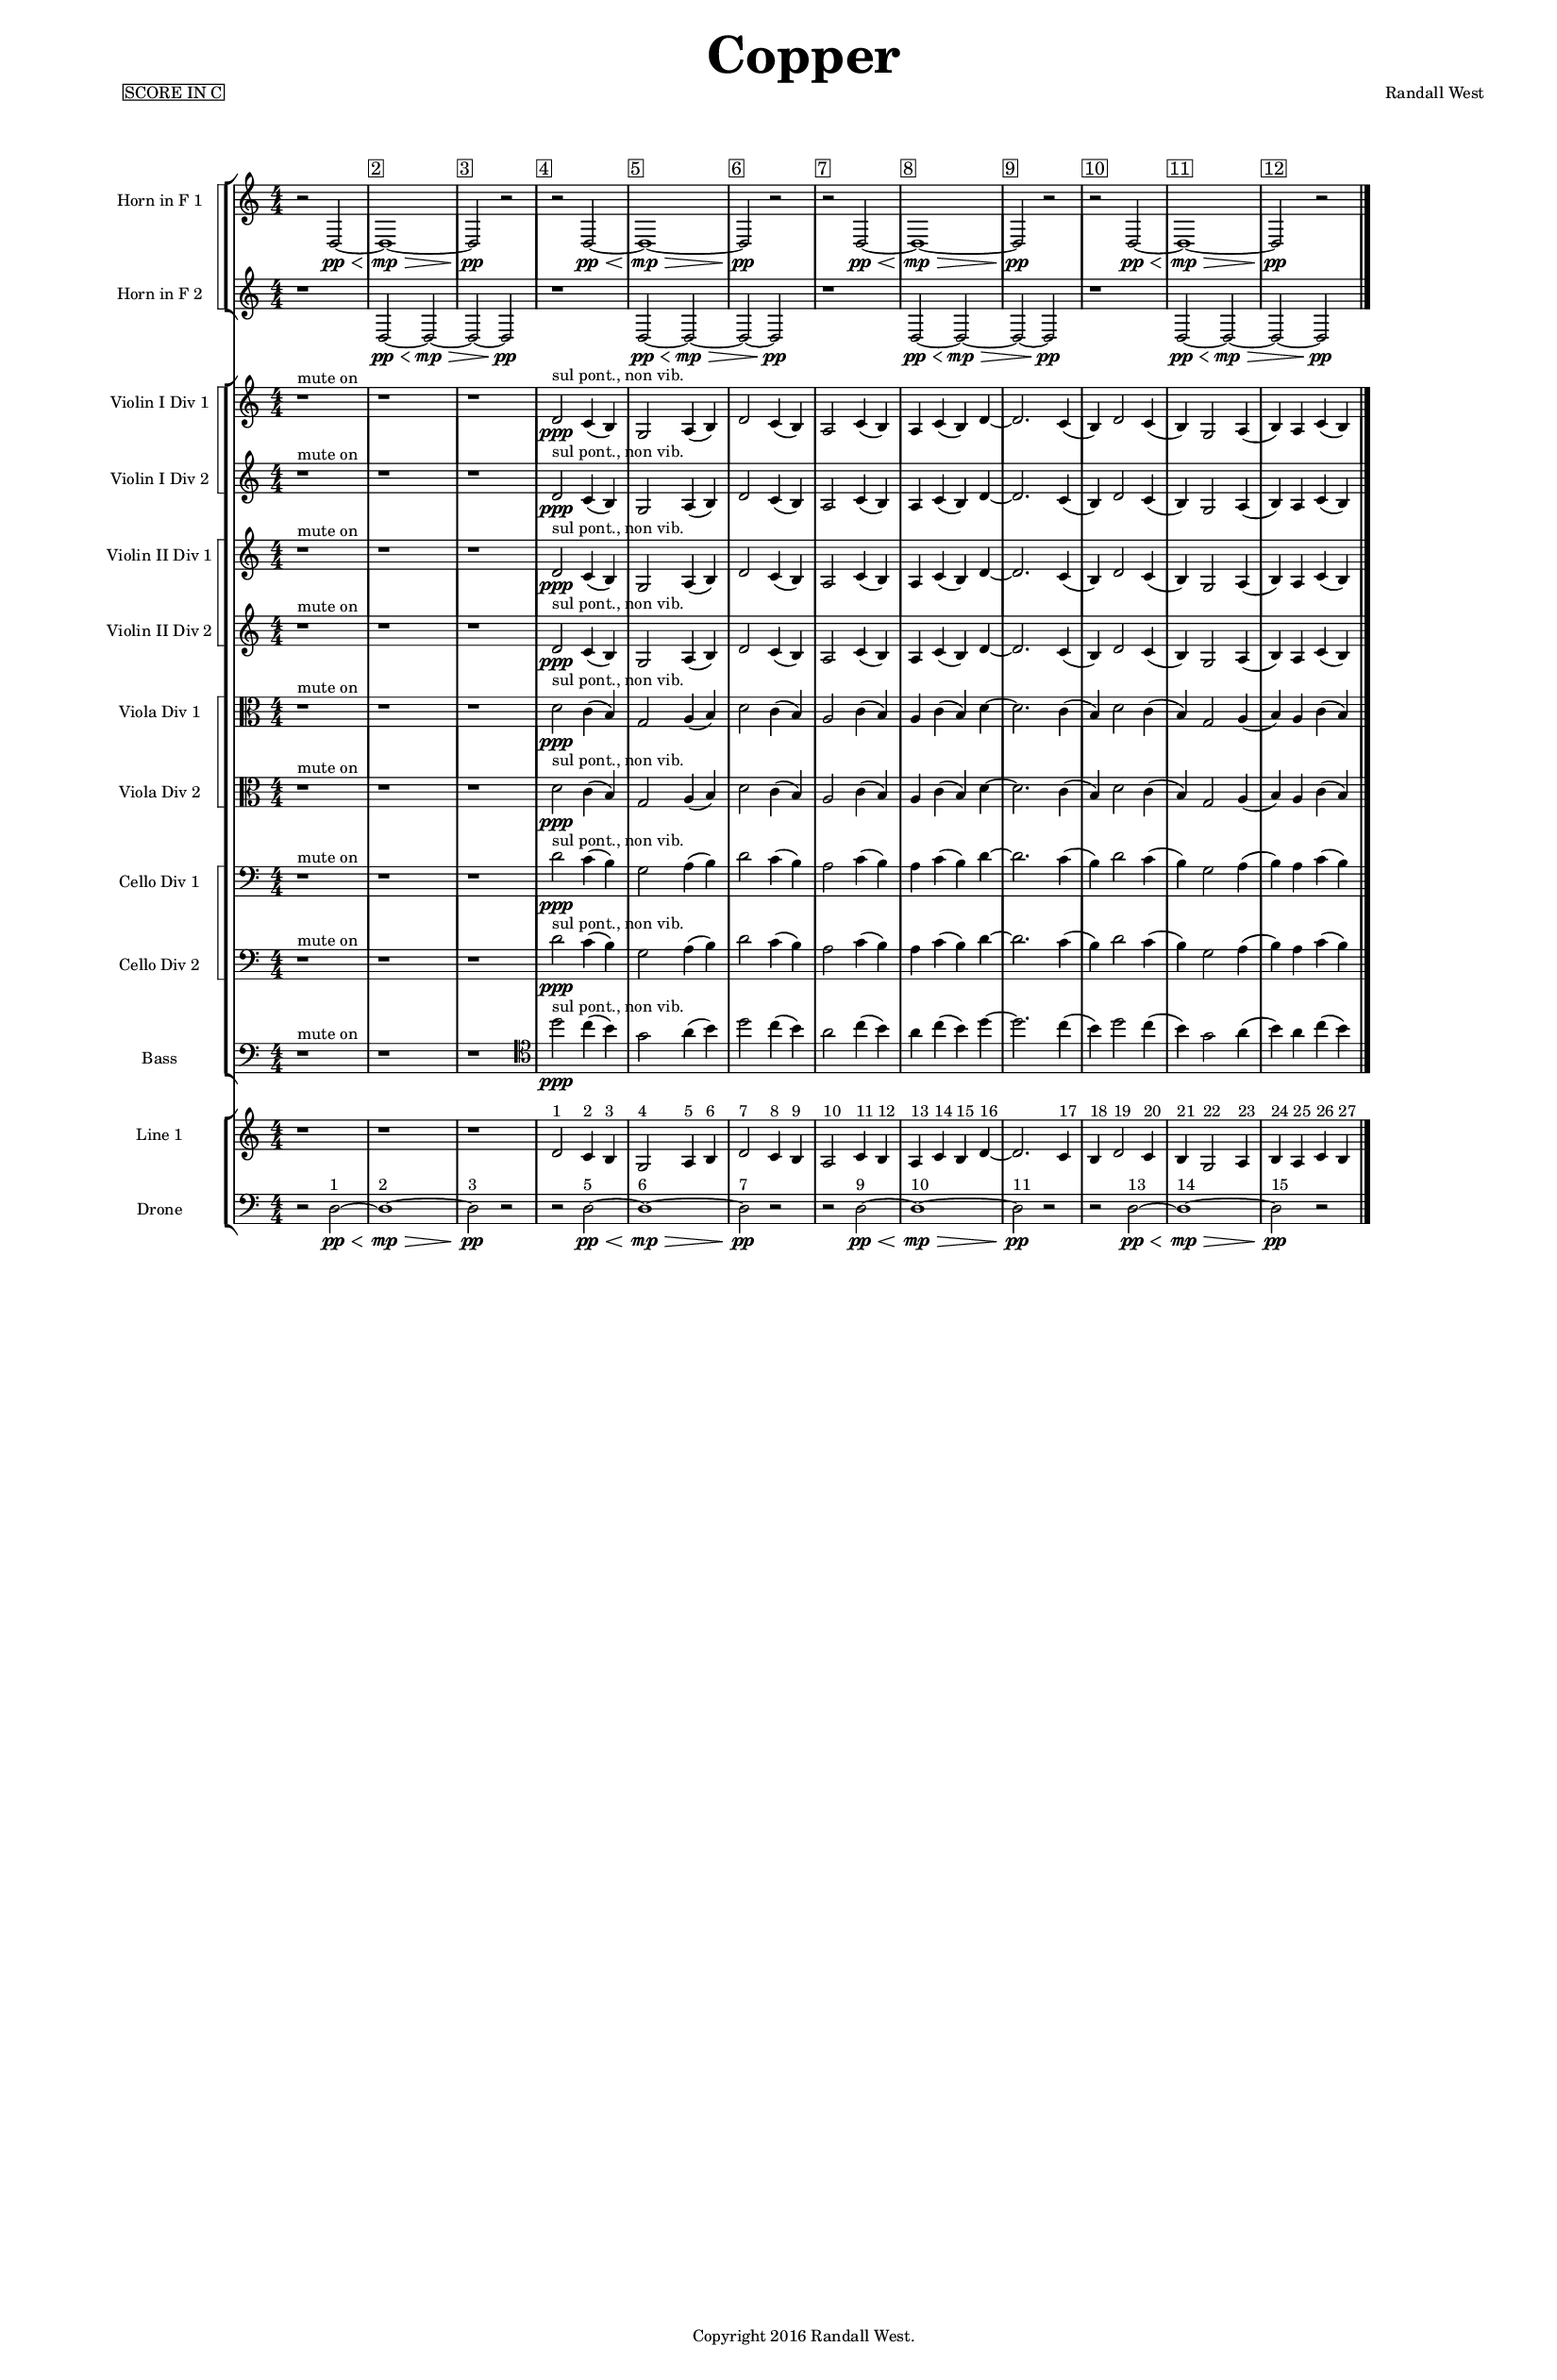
% 2016-09-20 17:39

\version "2.18.2"
\language "english"

#(set-default-paper-size "tabloid" 'portrait)
#(set-global-staff-size 14.9)

\header {
    composer = "Randall West"
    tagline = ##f
    poet = \markup { \box "SCORE IN C" } %HACKY WAY TO GET SCORE IN C IN THERE !!!!!!
    title = \markup {
        \column {
            \center-align {
                \fontsize #6 {
                    "Copper"
                }
            }
        }
    }
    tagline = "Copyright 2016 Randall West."
}

\paper {
    #(set-paper-size "tabloid")
    %#(set-paper-size "letter")
    left-margin = 22\mm
    system-separator-markup = \slashSeparator
    markup-system-spacing = #'(
        (basic-distance . 0)
        (minimum-distance . 0)
        (padding . 8)
        (stretchability . 0)
    )
    system-system-spacing = #'(
        (basic-distance . 12)
        (minimum-distance . 18)
        (padding . 12)
        (stretchability . 20)
    )
}

\layout {
    \set Score.markFormatter = #format-mark-circle-letters 
    \context {        
        \Score
        
        % \remove "Bar_number_engraver"
        \override BarNumber #'break-visibility = #'#(#f #t #t)
        \override BarNumber #'font-size = #1.2
        \override BarNumber  #'stencil = #(make-stencil-boxer 0.1 0.25 ly:text-interface::print)
        
        \override RehearsalMark #'font-size = #6

    }
    \context {
        \Staff \RemoveEmptyStaves
        \override VerticalAxisGroup #'remove-first = ##t % NOTE: comment this out to show staves on first page
        \override Hairpin #'minimum-length = #6
    }
    \context {
        \RhythmicStaff \RemoveEmptyStaves
        \override VerticalAxisGroup #'remove-first = ##t % NOTE: comment this out to show staves on first page
        \override Hairpin #'minimum-length = #6
    }
    % \context {
    %     \Dynamics
    %     \consists #Measure_counter_engraver
    %     \override MeasureCounter.direction = #DOWN
    %     \override MeasureCounter.font-encoding = #'latin1
    %     \override MeasureCounter.font-shape = #'italic
    %     % to control the distance of the Dynamics context from the staff:
    %     \override VerticalAxisGroup.nonstaff-relatedstaff-spacing.padding = #3
    %     \override MeasureCounter.font-size = #1.2
    %     % NOTE... below causes an error... why?
    %     % \override MeasureCounter.stencil = #(make-stencil-boxer 0.1 0.25 ly:text-interface::print)
    % }
}


\header {}

\layout {}

\paper {}

\score {
    \new Score <<
        \new StaffGroup <<
            \new StaffGroup \with {
                systemStartDelimiter = #'SystemStartSquare
            } <<
                \new Staff {
                    \set Staff.instrumentName = \markup { "Flute 1" }
                    \set Staff.shortInstrumentName = \markup { Fl.1 }
                    {
                        \numericTimeSignature
                        \time 4/4
                        \accidentalStyle modern-cautionary
                        R1 * 12
                    }
                }
                \new Staff {
                    \set Staff.instrumentName = \markup { "Flute 2" }
                    \set Staff.shortInstrumentName = \markup { Fl.2 }
                    {
                        \numericTimeSignature
                        \time 4/4
                        \accidentalStyle modern-cautionary
                        R1 * 12
                    }
                }
                \new Staff {
                    \set Staff.instrumentName = \markup { "Flute 3" }
                    \set Staff.shortInstrumentName = \markup { Fl.3 }
                    {
                        \numericTimeSignature
                        \time 4/4
                        \accidentalStyle modern-cautionary
                        R1 * 12
                    }
                }
            >>
            \new StaffGroup \with {
                systemStartDelimiter = #'SystemStartSquare
            } <<
                \new Staff {
                    \set Staff.instrumentName = \markup { "Oboe 1" }
                    \set Staff.shortInstrumentName = \markup { Ob.1 }
                    {
                        \numericTimeSignature
                        \time 4/4
                        \accidentalStyle modern-cautionary
                        R1 * 12
                    }
                }
                \new Staff {
                    \set Staff.instrumentName = \markup { "Oboe 2" }
                    \set Staff.shortInstrumentName = \markup { Ob.2 }
                    {
                        \numericTimeSignature
                        \time 4/4
                        \accidentalStyle modern-cautionary
                        R1 * 12
                    }
                }
            >>
            \new StaffGroup \with {
                systemStartDelimiter = #'SystemStartSquare
            } <<
                \new Staff {
                    \set Staff.instrumentName = \markup { "Clarinet 1" }
                    \set Staff.shortInstrumentName = \markup { Cl.1 }
                    {
                        \numericTimeSignature
                        \time 4/4
                        \accidentalStyle modern-cautionary
                        R1 * 12
                    }
                }
                \new Staff {
                    \set Staff.instrumentName = \markup { "Clarinet 2" }
                    \set Staff.shortInstrumentName = \markup { Cl.2 }
                    {
                        \numericTimeSignature
                        \time 4/4
                        \accidentalStyle modern-cautionary
                        R1 * 12
                    }
                }
            >>
            \new StaffGroup \with {
                systemStartDelimiter = #'SystemStartSquare
            } <<
                \new Staff {
                    \clef "bass"
                    \set Staff.instrumentName = \markup { "Bassoon 1" }
                    \set Staff.shortInstrumentName = \markup { Bsn.1 }
                    {
                        \numericTimeSignature
                        \time 4/4
                        \accidentalStyle modern-cautionary
                        R1 * 12
                    }
                }
                \new Staff {
                    \clef "bass"
                    \set Staff.instrumentName = \markup { "Bassoon 2" }
                    \set Staff.shortInstrumentName = \markup { Bsn.2 }
                    {
                        \numericTimeSignature
                        \time 4/4
                        \accidentalStyle modern-cautionary
                        R1 * 12
                    }
                }
            >>
        >>
        \new StaffGroup <<
            \new StaffGroup \with {
                systemStartDelimiter = #'SystemStartSquare
            } <<
                \new Staff {
                    \set Staff.instrumentName = \markup { "Horn in F 1" }
                    \set Staff.shortInstrumentName = \markup { Hn.1 }
                    {
                        \numericTimeSignature
                        \time 4/4
                        \accidentalStyle modern-cautionary
                        r2
                        d2 \pp ~ \<
                        d1 \mp ~ \>
                        d2 \pp
                        r2
                        r2
                        d2 \pp ~ \<
                        d1 \mp ~ \>
                        d2 \pp
                        r2
                        r2
                        d2 \pp ~ \<
                        d1 \mp ~ \>
                        d2 \pp
                        r2
                        r2
                        d2 \pp ~ \<
                        d1 \mp ~ \>
                        d2 \pp
                        r2
                    }
                }
                \new Staff {
                    \set Staff.instrumentName = \markup { "Horn in F 2" }
                    \set Staff.shortInstrumentName = \markup { Hn.2 }
                    {
                        \numericTimeSignature
                        \time 4/4
                        \accidentalStyle modern-cautionary
                        r1
                        d2 \pp ~ \<
                        d2 \mp ~ ~ \>
                        d2 ~
                        d2 \pp
                        r1
                        d2 \pp ~ \<
                        d2 \mp ~ ~ \>
                        d2 ~
                        d2 \pp
                        r1
                        d2 \pp ~ \<
                        d2 \mp ~ ~ \>
                        d2 ~
                        d2 \pp
                        r1
                        d2 \pp ~ \<
                        d2 \mp ~ ~ \>
                        d2 ~
                        d2 \pp
                    }
                }
            >>
            \new StaffGroup \with {
                systemStartDelimiter = #'SystemStartSquare
            } <<
                \new Staff {
                    \set Staff.instrumentName = \markup { "Trumpet in C 1" }
                    \set Staff.shortInstrumentName = \markup { Tpt.1 }
                    {
                        \numericTimeSignature
                        \time 4/4
                        \accidentalStyle modern-cautionary
                        R1 * 12
                    }
                }
                \new Staff {
                    \set Staff.instrumentName = \markup { "Trumpet in C 2" }
                    \set Staff.shortInstrumentName = \markup { Tpt.2 }
                    {
                        \numericTimeSignature
                        \time 4/4
                        \accidentalStyle modern-cautionary
                        R1 * 12
                    }
                }
            >>
            \new StaffGroup \with {
                systemStartDelimiter = #'SystemStartSquare
            } <<
                \new Staff {
                    \clef "bass"
                    \set Staff.instrumentName = \markup { "Tenor Trombone 1" }
                    \set Staff.shortInstrumentName = \markup { Tbn.1 }
                    {
                        \numericTimeSignature
                        \time 4/4
                        \accidentalStyle modern-cautionary
                        R1 * 12
                    }
                }
                \new Staff {
                    \clef "bass"
                    \set Staff.instrumentName = \markup { "Tenor Trombone 2" }
                    \set Staff.shortInstrumentName = \markup { Tbn.2 }
                    {
                        \numericTimeSignature
                        \time 4/4
                        \accidentalStyle modern-cautionary
                        R1 * 12
                    }
                }
            >>
            \new Staff {
                \clef "bass"
                \set Staff.instrumentName = \markup { Tuba }
                \set Staff.shortInstrumentName = \markup { Tba }
                {
                    \numericTimeSignature
                    \time 4/4
                    \accidentalStyle modern-cautionary
                    R1 * 12
                }
            }
        >>
        \new Staff {
            \clef "bass"
            \set Staff.instrumentName = \markup { Timpani }
            \set Staff.shortInstrumentName = \markup { Timp }
            {
                \numericTimeSignature
                \time 4/4
                \accidentalStyle modern-cautionary
                R1 * 12
            }
        }
        \new StaffGroup <<
            \new RhythmicStaff {
                \clef "percussion"
                \set Staff.instrumentName = \markup { "Percussion 1" }
                \set Staff.shortInstrumentName = \markup { Perc.1 }
                {
                    \numericTimeSignature
                    \time 4/4
                    \accidentalStyle modern-cautionary
                    R1 * 12
                }
            }
            \new StaffGroup \with {
                systemStartDelimiter = #'SystemStartSquare
            } <<
                \new RhythmicStaff {
                    \clef "percussion"
                    \set Staff.instrumentName = \markup { "Percussion 2" }
                    \set Staff.shortInstrumentName = \markup { Perc.2 }
                    {
                        \numericTimeSignature
                        \time 4/4
                        \accidentalStyle modern-cautionary
                        R1 * 12
                    }
                }
                \new Staff {
                    \set Staff.instrumentName = \markup { "Perc. 2 - Vibraphone" }
                    \set Staff.shortInstrumentName = \markup { Vib. }
                    {
                        \numericTimeSignature
                        \time 4/4
                        \accidentalStyle modern-cautionary
                        R1 * 12
                    }
                }
            >>
        >>
        \new PianoStaff <<
            \set PianoStaff.instrumentName = \markup { Harp }
            \set PianoStaff.shortInstrumentName = \markup { Hp. }
            \new Staff {
                {
                    \numericTimeSignature
                    \time 4/4
                    \accidentalStyle modern-cautionary
                    R1 * 12
                }
            }
            \new Staff {
                \clef "bass"
                {
                    \numericTimeSignature
                    \time 4/4
                    \accidentalStyle modern-cautionary
                    R1 * 12
                }
            }
        >>
        \new PianoStaff <<
            \set PianoStaff.instrumentName = \markup { Piano }
            \set PianoStaff.shortInstrumentName = \markup { Pno. }
            \new Staff {
                {
                    \numericTimeSignature
                    \time 4/4
                    \accidentalStyle modern-cautionary
                    R1 * 12
                }
            }
            \new Staff {
                \clef "bass"
                {
                    \numericTimeSignature
                    \time 4/4
                    \accidentalStyle modern-cautionary
                    R1 * 12
                }
            }
        >>
        \new StaffGroup <<
            \new StaffGroup \with {
                systemStartDelimiter = #'SystemStartSquare
            } <<
                \new Staff {
                    \set Staff.instrumentName = \markup { "Violin I Div 1" }
                    \set Staff.shortInstrumentName = \markup { Vln.I.1 }
                    {
                        \numericTimeSignature
                        \time 4/4
                        \accidentalStyle modern-cautionary
                        r1 ^ \markup { "mute on" }
                        r1
                        r1
                        d'2 \ppp ^ \markup { "sul pont., non vib." }
                        c'4 (
                        b4 )
                        g2
                        a4 (
                        b4 )
                        d'2
                        c'4 (
                        b4 )
                        a2
                        c'4 (
                        b4 )
                        a4
                        c'4 (
                        b4 )
                        d'4 ~
                        d'2.
                        c'4 (
                        b4 )
                        d'2
                        c'4 (
                        b4 )
                        g2
                        a4 (
                        b4 )
                        a4
                        c'4 (
                        b4 )
                    }
                }
                \new Staff {
                    \set Staff.instrumentName = \markup { "Violin I Div 2" }
                    \set Staff.shortInstrumentName = \markup { Vln.I.2 }
                    {
                        \numericTimeSignature
                        \time 4/4
                        \accidentalStyle modern-cautionary
                        r1 ^ \markup { "mute on" }
                        r1
                        r1
                        d'2 \ppp ^ \markup { "sul pont., non vib." }
                        c'4 (
                        b4 )
                        g2
                        a4 (
                        b4 )
                        d'2
                        c'4 (
                        b4 )
                        a2
                        c'4 (
                        b4 )
                        a4
                        c'4 (
                        b4 )
                        d'4 ~
                        d'2.
                        c'4 (
                        b4 )
                        d'2
                        c'4 (
                        b4 )
                        g2
                        a4 (
                        b4 )
                        a4
                        c'4 (
                        b4 )
                    }
                }
            >>
            \new StaffGroup \with {
                systemStartDelimiter = #'SystemStartSquare
            } <<
                \new Staff {
                    \set Staff.instrumentName = \markup { "Violin II Div 1" }
                    \set Staff.shortInstrumentName = \markup { Vln.II.1 }
                    {
                        \numericTimeSignature
                        \time 4/4
                        \accidentalStyle modern-cautionary
                        r1 ^ \markup { "mute on" }
                        r1
                        r1
                        d'2 \ppp ^ \markup { "sul pont., non vib." }
                        c'4 (
                        b4 )
                        g2
                        a4 (
                        b4 )
                        d'2
                        c'4 (
                        b4 )
                        a2
                        c'4 (
                        b4 )
                        a4
                        c'4 (
                        b4 )
                        d'4 ~
                        d'2.
                        c'4 (
                        b4 )
                        d'2
                        c'4 (
                        b4 )
                        g2
                        a4 (
                        b4 )
                        a4
                        c'4 (
                        b4 )
                    }
                }
                \new Staff {
                    \set Staff.instrumentName = \markup { "Violin II Div 2" }
                    \set Staff.shortInstrumentName = \markup { Vln.II.2 }
                    {
                        \numericTimeSignature
                        \time 4/4
                        \accidentalStyle modern-cautionary
                        r1 ^ \markup { "mute on" }
                        r1
                        r1
                        d'2 \ppp ^ \markup { "sul pont., non vib." }
                        c'4 (
                        b4 )
                        g2
                        a4 (
                        b4 )
                        d'2
                        c'4 (
                        b4 )
                        a2
                        c'4 (
                        b4 )
                        a4
                        c'4 (
                        b4 )
                        d'4 ~
                        d'2.
                        c'4 (
                        b4 )
                        d'2
                        c'4 (
                        b4 )
                        g2
                        a4 (
                        b4 )
                        a4
                        c'4 (
                        b4 )
                    }
                }
            >>
            \new StaffGroup \with {
                systemStartDelimiter = #'SystemStartSquare
            } <<
                \new Staff {
                    \clef "alto"
                    \set Staff.instrumentName = \markup { "Viola Div 1" }
                    \set Staff.shortInstrumentName = \markup { Vla.1 }
                    {
                        \numericTimeSignature
                        \time 4/4
                        \accidentalStyle modern-cautionary
                        r1 ^ \markup { "mute on" }
                        r1
                        r1
                        d'2 \ppp ^ \markup { "sul pont., non vib." }
                        c'4 (
                        b4 )
                        g2
                        a4 (
                        b4 )
                        d'2
                        c'4 (
                        b4 )
                        a2
                        c'4 (
                        b4 )
                        a4
                        c'4 (
                        b4 )
                        d'4 ~
                        d'2.
                        c'4 (
                        b4 )
                        d'2
                        c'4 (
                        b4 )
                        g2
                        a4 (
                        b4 )
                        a4
                        c'4 (
                        b4 )
                    }
                }
                \new Staff {
                    \clef "alto"
                    \set Staff.instrumentName = \markup { "Viola Div 2" }
                    \set Staff.shortInstrumentName = \markup { Vla.2 }
                    {
                        \numericTimeSignature
                        \time 4/4
                        \accidentalStyle modern-cautionary
                        r1 ^ \markup { "mute on" }
                        r1
                        r1
                        d'2 \ppp ^ \markup { "sul pont., non vib." }
                        c'4 (
                        b4 )
                        g2
                        a4 (
                        b4 )
                        d'2
                        c'4 (
                        b4 )
                        a2
                        c'4 (
                        b4 )
                        a4
                        c'4 (
                        b4 )
                        d'4 ~
                        d'2.
                        c'4 (
                        b4 )
                        d'2
                        c'4 (
                        b4 )
                        g2
                        a4 (
                        b4 )
                        a4
                        c'4 (
                        b4 )
                    }
                }
            >>
            \new StaffGroup \with {
                systemStartDelimiter = #'SystemStartSquare
            } <<
                \new Staff {
                    \clef "bass"
                    \set Staff.instrumentName = \markup { "Cello Div 1" }
                    \set Staff.shortInstrumentName = \markup { Vc.1 }
                    {
                        \numericTimeSignature
                        \time 4/4
                        \accidentalStyle modern-cautionary
                        r1 ^ \markup { "mute on" }
                        r1
                        r1
                        d'2 \ppp ^ \markup { "sul pont., non vib." }
                        c'4 (
                        b4 )
                        g2
                        a4 (
                        b4 )
                        d'2
                        c'4 (
                        b4 )
                        a2
                        c'4 (
                        b4 )
                        a4
                        c'4 (
                        b4 )
                        d'4 ~
                        d'2.
                        c'4 (
                        b4 )
                        d'2
                        c'4 (
                        b4 )
                        g2
                        a4 (
                        b4 )
                        a4
                        c'4 (
                        b4 )
                    }
                }
                \new Staff {
                    \clef "bass"
                    \set Staff.instrumentName = \markup { "Cello Div 2" }
                    \set Staff.shortInstrumentName = \markup { Vc.2 }
                    {
                        \numericTimeSignature
                        \time 4/4
                        \accidentalStyle modern-cautionary
                        r1 ^ \markup { "mute on" }
                        r1
                        r1
                        d'2 \ppp ^ \markup { "sul pont., non vib." }
                        c'4 (
                        b4 )
                        g2
                        a4 (
                        b4 )
                        d'2
                        c'4 (
                        b4 )
                        a2
                        c'4 (
                        b4 )
                        a4
                        c'4 (
                        b4 )
                        d'4 ~
                        d'2.
                        c'4 (
                        b4 )
                        d'2
                        c'4 (
                        b4 )
                        g2
                        a4 (
                        b4 )
                        a4
                        c'4 (
                        b4 )
                    }
                }
            >>
            \new Staff {
                \clef "bass"
                \set Staff.instrumentName = \markup { Bass }
                \set Staff.shortInstrumentName = \markup { Cb }
                {
                    \numericTimeSignature
                    \time 4/4
                    \accidentalStyle modern-cautionary
                    r1 ^ \markup { "mute on" }
                    r1
                    r1
                    \clef tenor
                    d''2 \ppp ^ \markup { "sul pont., non vib." }
                    c''4 (
                    b'4 )
                    g'2
                    a'4 (
                    b'4 )
                    d''2
                    c''4 (
                    b'4 )
                    a'2
                    c''4 (
                    b'4 )
                    a'4
                    c''4 (
                    b'4 )
                    d''4 ~
                    d''2.
                    c''4 (
                    b'4 )
                    d''2
                    c''4 (
                    b'4 )
                    g'2
                    a'4 (
                    b'4 )
                    a'4
                    c''4 (
                    b'4 )
                }
            }
        >>
        \new StaffGroup <<
            \new Staff {
                \set Staff.instrumentName = \markup { "Line 1" }
                \set Staff.shortInstrumentName = \markup { 1: }
                {
                    \numericTimeSignature
                    \time 4/4
                    \accidentalStyle modern-cautionary
                    r1
                    r1
                    r1
                    d'2 ^ \markup { 1 }
                    c'4 ^ \markup { 2 }
                    b4 ^ \markup { 3 }
                    g2 ^ \markup { 4 }
                    a4 ^ \markup { 5 }
                    b4 ^ \markup { 6 }
                    d'2 ^ \markup { 7 }
                    c'4 ^ \markup { 8 }
                    b4 ^ \markup { 9 }
                    a2 ^ \markup { 10 }
                    c'4 ^ \markup { 11 }
                    b4 ^ \markup { 12 }
                    a4 ^ \markup { 13 }
                    c'4 ^ \markup { 14 }
                    b4 ^ \markup { 15 }
                    d'4 ~ ^ \markup { 16 }
                    d'2.
                    c'4 ^ \markup { 17 }
                    b4 ^ \markup { 18 }
                    d'2 ^ \markup { 19 }
                    c'4 ^ \markup { 20 }
                    b4 ^ \markup { 21 }
                    g2 ^ \markup { 22 }
                    a4 ^ \markup { 23 }
                    b4 ^ \markup { 24 }
                    a4 ^ \markup { 25 }
                    c'4 ^ \markup { 26 }
                    b4 ^ \markup { 27 }
                }
            }
            \new Staff {
                \set Staff.instrumentName = \markup { "Line 2" }
                \set Staff.shortInstrumentName = \markup { 2: }
                {
                    \accidentalStyle modern-cautionary
                    R1 * 12
                }
            }
            \new Staff {
                \set Staff.instrumentName = \markup { "Line 3" }
                \set Staff.shortInstrumentName = \markup { 3: }
                {
                    \accidentalStyle modern-cautionary
                    R1 * 12
                }
            }
            \new Staff {
                \set Staff.instrumentName = \markup { "Line 4" }
                \set Staff.shortInstrumentName = \markup { 4: }
                {
                    \accidentalStyle modern-cautionary
                    R1 * 12
                }
            }
            \new Staff {
                \set Staff.instrumentName = \markup { "Line 5" }
                \set Staff.shortInstrumentName = \markup { 5: }
                {
                    \accidentalStyle modern-cautionary
                    R1 * 12
                }
            }
            \new Staff {
                \set Staff.instrumentName = \markup { "Line 6" }
                \set Staff.shortInstrumentName = \markup { 6: }
                {
                    \accidentalStyle modern-cautionary
                    R1 * 12
                }
            }
            \new Staff {
                \set Staff.instrumentName = \markup { "Line 7" }
                \set Staff.shortInstrumentName = \markup { 7: }
                {
                    \accidentalStyle modern-cautionary
                    R1 * 12
                }
            }
            \new Staff {
                \set Staff.instrumentName = \markup { "Line 8" }
                \set Staff.shortInstrumentName = \markup { 8: }
                {
                    \accidentalStyle modern-cautionary
                    R1 * 12
                }
            }
            \new Staff {
                \set Staff.instrumentName = \markup { "Line 9" }
                \set Staff.shortInstrumentName = \markup { 9: }
                {
                    \accidentalStyle modern-cautionary
                    R1 * 12
                }
            }
            \new Staff {
                \clef "bass"
                \set Staff.instrumentName = \markup { Drone }
                \set Staff.shortInstrumentName = \markup { 0: }
                {
                    \numericTimeSignature
                    \time 4/4
                    \accidentalStyle modern-cautionary
                    r2
                    d2 \pp ~ \< ^ \markup { 1 }
                    d1 \mp ~ \> ^ \markup { 2 }
                    d2 \pp ^ \markup { 3 }
                    r2
                    r2
                    d2 \pp ~ \< ^ \markup { 5 }
                    d1 \mp ~ \> ^ \markup { 6 }
                    d2 \pp ^ \markup { 7 }
                    r2
                    r2
                    d2 \pp ~ \< ^ \markup { 9 }
                    d1 \mp ~ \> ^ \markup { 10 }
                    d2 \pp ^ \markup { 11 }
                    r2
                    r2
                    d2 \pp ~ \< ^ \markup { 13 }
                    d1 \mp ~ \> ^ \markup { 14 }
                    d2 \pp ^ \markup { 15 }
                    r2
                    \bar "|."
                }
            }
        >>
    >>
}